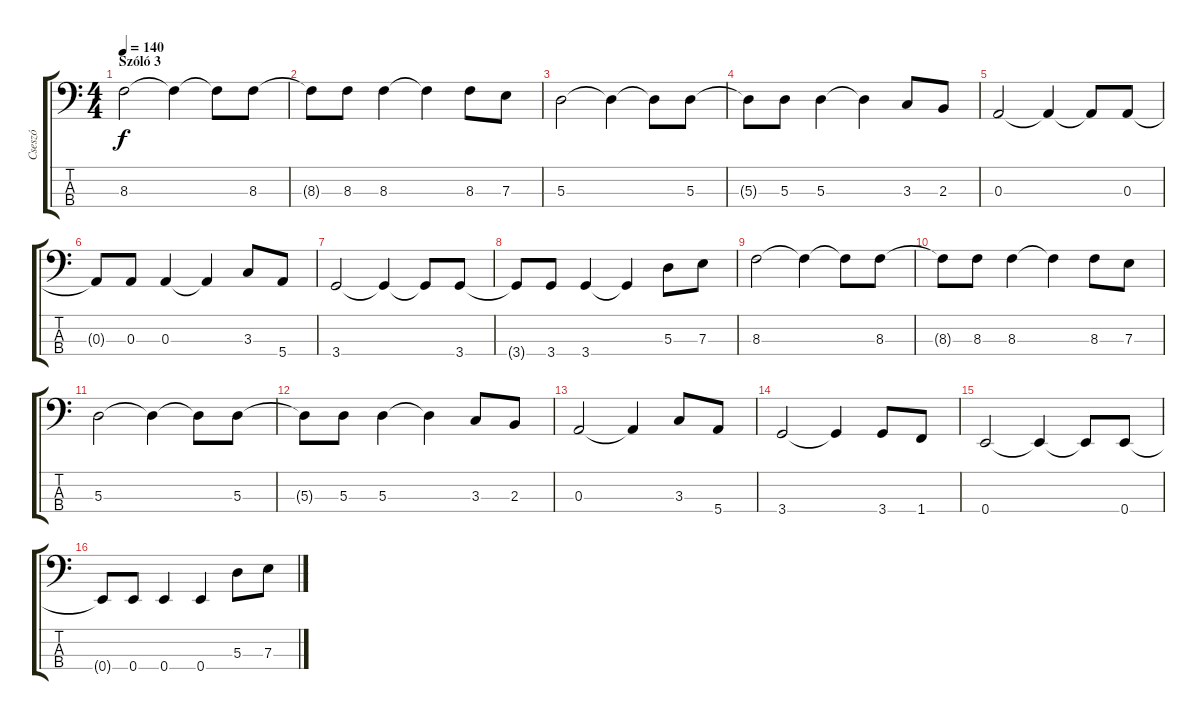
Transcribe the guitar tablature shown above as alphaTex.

\track ("Cseszó" "Cseszó") {instrument electricbassfinger}
\staff {score tabs}
\tuning (G2 D2 A1 E1) {hide}
\ts (4 4)
\section ("" "Szóló 3")
\tempo 140
\clef f4
\ks c
8.3.2{dy f} 8.3{t}.4 8.3{t}.8 8.3.8 |
8.3{t}.8 8.3.8 8.3.4 8.3{t}.4 8.3.8 7.3.8 |
5.3.2 5.3{t}.4 5.3{t}.8 5.3.8 |
5.3{t}.8 5.3.8 5.3.4 5.3{t}.4 3.3.8 2.3.8 |
0.3.2 0.3{t}.4 0.3{t}.8 0.3.8 |
0.3{t}.8 0.3.8 0.3.4 0.3{t}.4 3.3.8 5.4.8 |
3.4.2 3.4{t}.4 3.4{t}.8 3.4.8 |
3.4{t}.8 3.4.8 3.4.4 3.4{t}.4 5.3.8 7.3.8 |
8.3.2 8.3{t}.4 8.3{t}.8 8.3.8 |
8.3{t}.8 8.3.8 8.3.4 8.3{t}.4 8.3.8 7.3.8 |
5.3.2 5.3{t}.4 5.3{t}.8 5.3.8 |
5.3{t}.8 5.3.8 5.3.4 5.3{t}.4 3.3.8 2.3.8 |
0.3.2 0.3{t}.4 3.3.8 5.4.8 |
3.4.2 3.4{t}.4 3.4.8 1.4.8 |
0.4.2 0.4{t}.4 0.4{t}.8 0.4.8 |
0.4{t}.8 0.4.8 0.4.4 0.4.4 5.3.8 7.3.8
